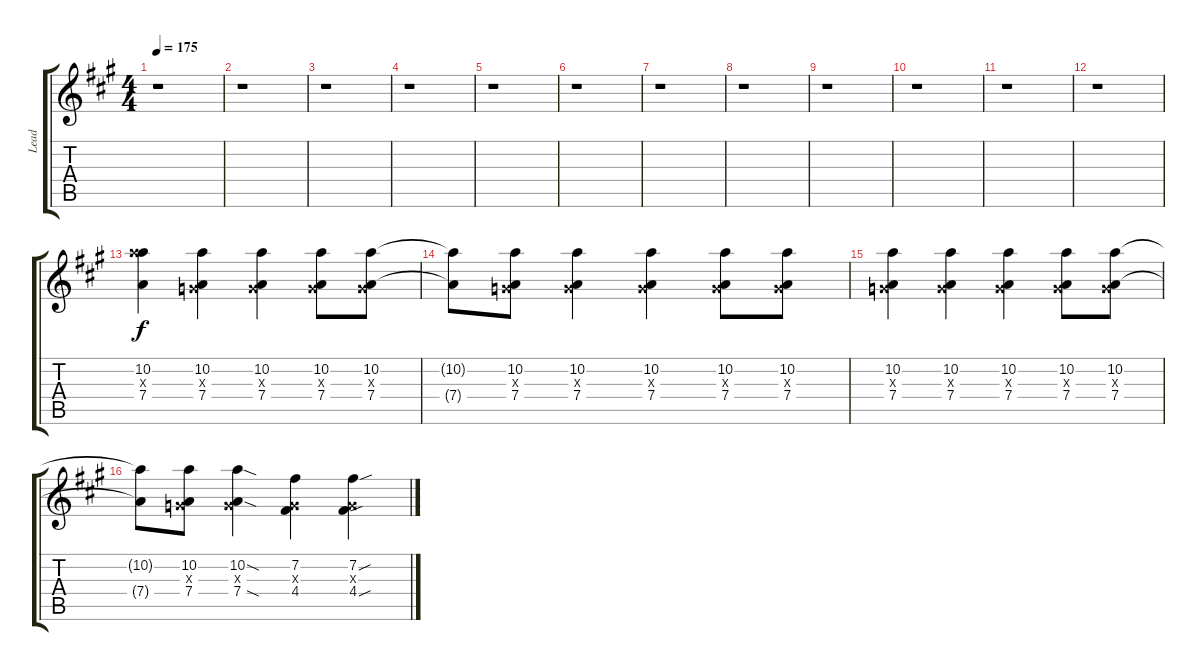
\track ("Lead" "Lead") {instrument distortionguitar}
\staff {score tabs}
\tuning (E4 B3 G3 D3 A2 D2) {hide}
\ts (4 4)
\tempo 175
\clef g2
\ks f#minor
r.1{dy f instrument distortionguitar} |
r.1 |
r.1 |
r.1 |
r.1 |
r.1 |
r.1 |
r.1 |
r.1 |
r.1 |
r.1 |
r.1 |
(10.2 14.3{x} 7.4).4 (10.2 0.3{x} 7.4).4 (10.2 0.3{x} 7.4).4 (10.2 0.3{x} 7.4).8 (10.2 0.3{x} 7.4).8 |
(10.2{t} 7.4{t}).8 (10.2 0.3{x} 7.4).8 (10.2 0.3{x} 7.4).4 (10.2 0.3{x} 7.4).4 (10.2 0.3{x} 7.4).8 (10.2 0.3{x} 7.4).8 |
(10.2 0.3{x} 7.4).4 (10.2 0.3{x} 7.4).4 (10.2 0.3{x} 7.4).4 (10.2 0.3{x} 7.4).8 (10.2 0.3{x} 7.4).8 |
(10.2{t} 7.4{t}).8 (10.2 0.3{x} 7.4).8 (10.2{sod} 0.3{x} 7.4{sod}).4 (7.2 0.3{x} 4.4).4 (7.2{sou} 0.3{x} 4.4{sou}).4
